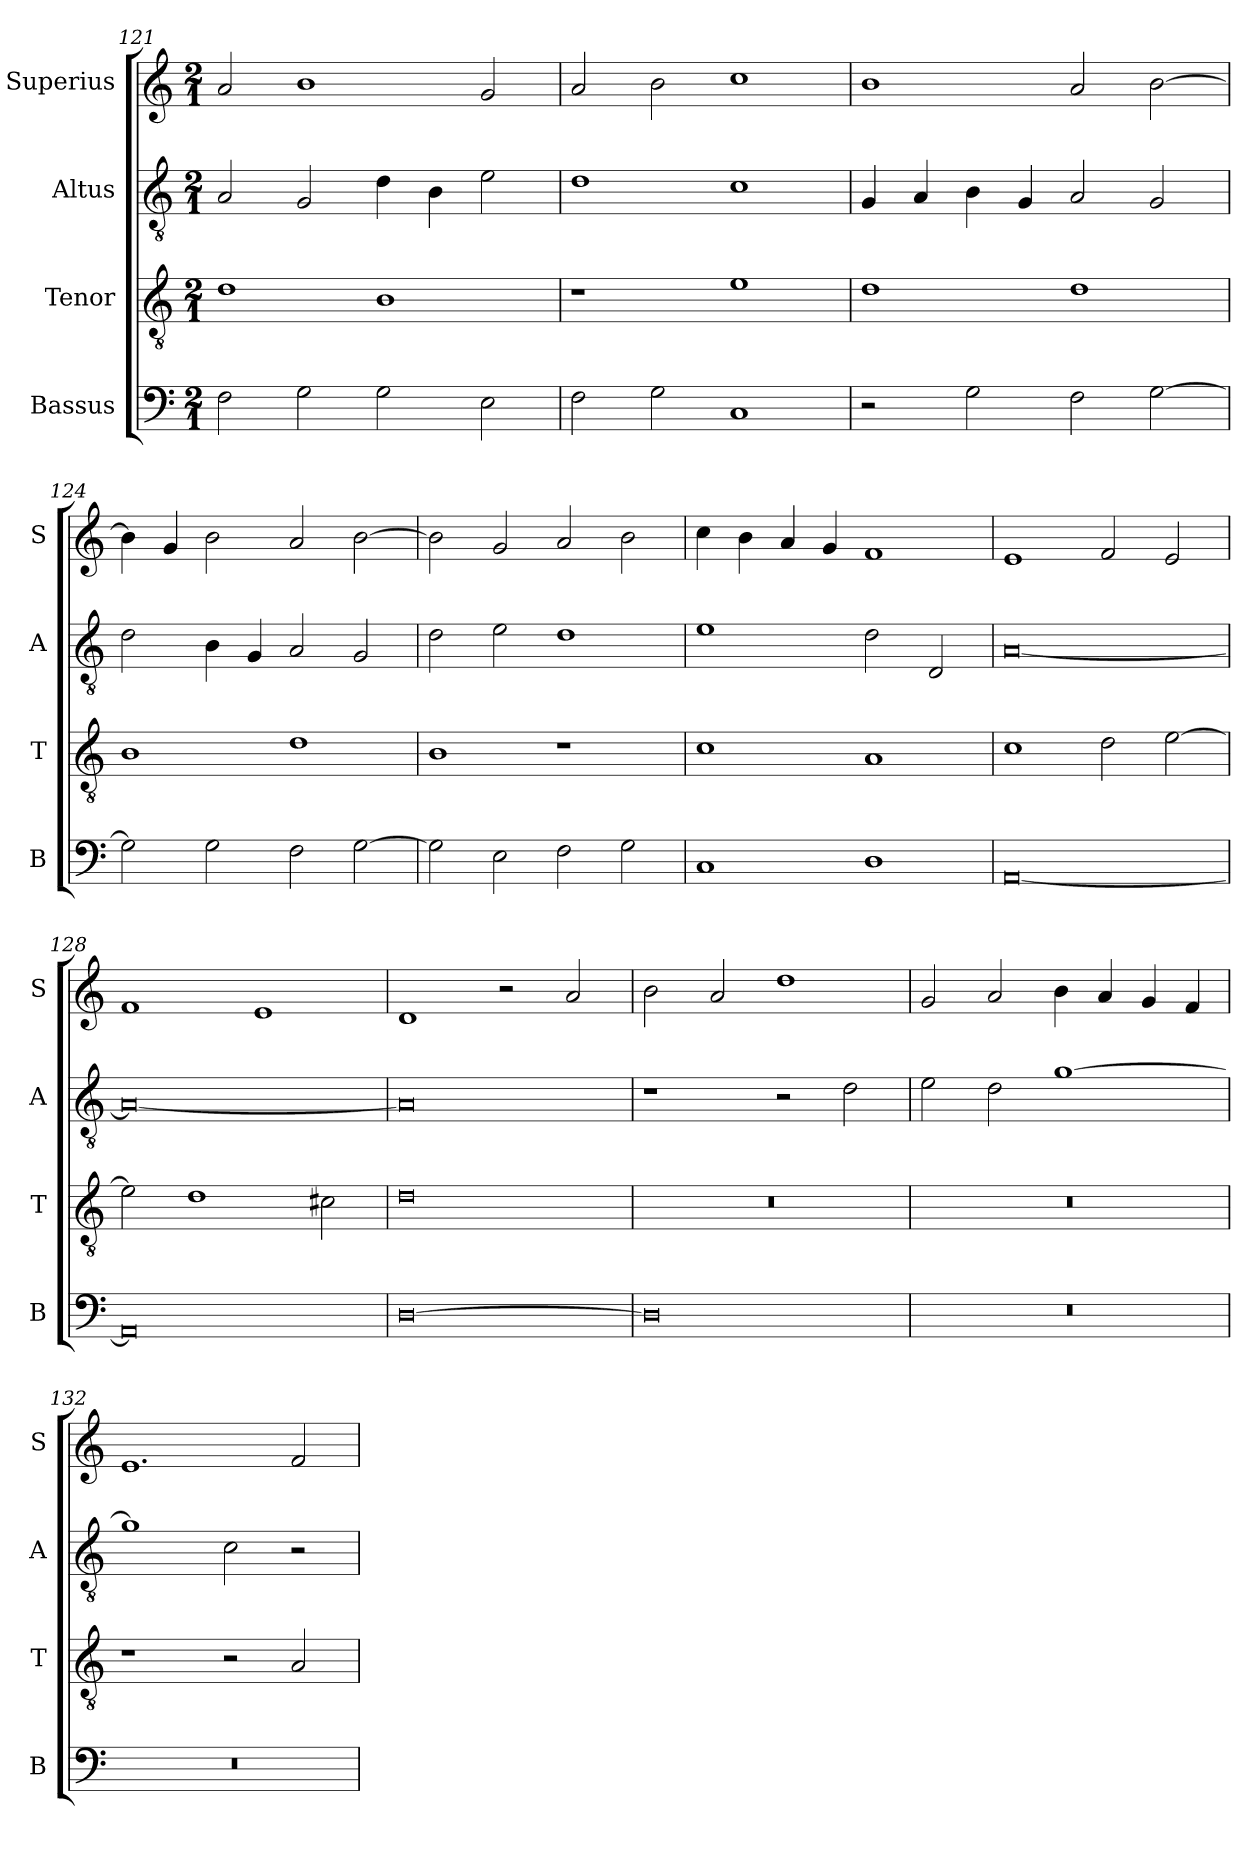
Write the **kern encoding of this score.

**kern	**kern	**kern	**kern
*part4	*part3	*part2	*part1
*staff4	*staff3	*staff2	*staff1
*I"Bassus	*I"Tenor	*I"Altus	*I"Superius
*I'B	*I'T	*I'A	*I'S
*clefF4	*clefGv2	*clefGv2	*clefG2
*k[]	*k[]	*k[]	*k[]
*C:	*C:	*C:	*C:
*M2/1	*M2/1	*M2/1	*M2/1
=121	=121	=121	=121
2F	1d	2A	2a
2G	.	2G	1b
2G	1B	4d	.
.	.	4B	.
2E	.	2e	2g
=122	=122	=122	=122
2F	1r	1d	2a
2G	.	.	2b
1C	1e	1c	1cc
=123	=123	=123	=123
2r	1d	4G	1b
.	.	4A	.
2G	.	4B	.
.	.	4G	.
2F	1d	2A	2a
[2G	.	2G	[2b
=124	=124	=124	=124
2G]	1B	2d	4b]
.	.	.	4g
2G	.	4B	2b
.	.	4G	.
2F	1d	2A	2a
[2G	.	2G	[2b
=125	=125	=125	=125
2G]	1B	2d	2b]
2E	.	2e	2g
2F	1r	1d	2a
2G	.	.	2b
=126	=126	=126	=126
1C	1c	1e	4cc
.	.	.	4b
.	.	.	4a
.	.	.	4g
1D	1A	2d	1f
.	.	2D	.
=127	=127	=127	=127
[0AA	1c	[0A	1e
.	2d	.	2f
.	[2e	.	2e
=128	=128	=128	=128
0AA]	2e]	0A_	1f
.	1d	.	.
.	.	.	1e
.	2c#X	.	.
=129	=129	=129	=129
[0D	0d	0A]	1d
.	.	.	2r
.	.	.	2a
=130	=130	=130	=130
0D]	0r	1r	2b
.	.	.	2a
.	.	2r	1dd
.	.	2d	.
=131	=131	=131	=131
0r	0r	2e	2g
.	.	2d	2a
.	.	[1g	4b
.	.	.	4a
.	.	.	4g
.	.	.	4f
=132	=132	=132	=132
0r	1r	1g]	1.e
.	2r	2c	.
.	2A	2r	2f
=	=	=	=
*-	*-	*-	*-
